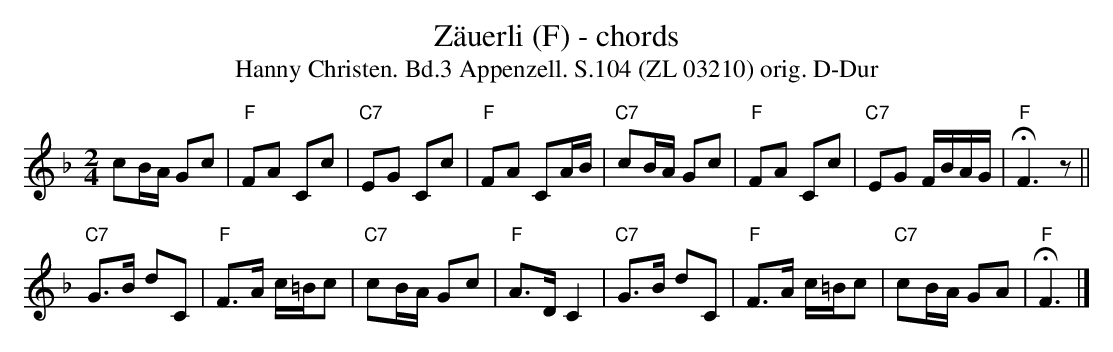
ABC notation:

X:1
T:Zäuerli (F) - chords
T:Hanny Christen. Bd.3 Appenzell. S.104 (ZL 03210) orig. D-Dur
M:2/4
L:1/8
K:Fmaj%%MIDI gchordon
cB/2A/2 Gc | "F"FA Cc | "C7"EG Cc | "F"FA CA/2B/2 | \
"C7"cB/2A/2 Gc | "F"FA Cc | "C7"EG F/2B/2A/2G/2 | !fermata!"F"F3 z ||
"C7"G>B dC | "F"F>A c/2=B/2c | "C7"cB/2A/2 Gc | "F"A>D C2 | "C7"G>B dC | "F"F>A c/2=B/2c | "C7"cB/2A/2 GA |"F"!fermata!F3 |]
